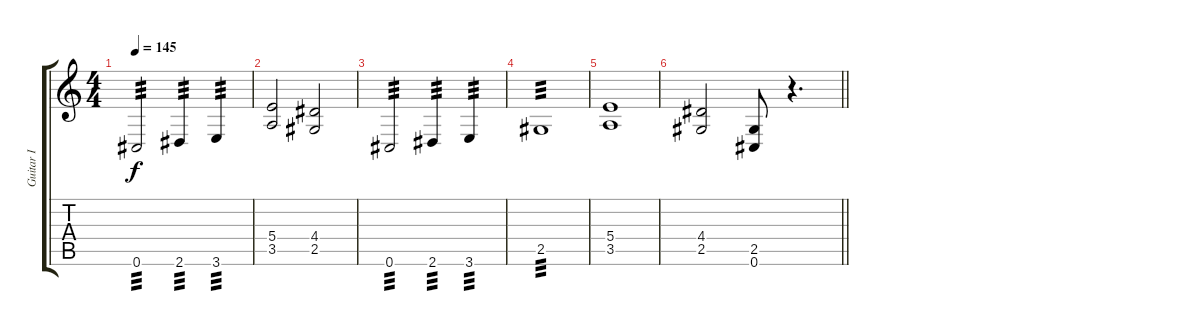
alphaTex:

\track ("Guitar I" "Guitar I") {instrument distortionguitar}
\staff {score tabs}
\tuning (Db4 Ab3 E3 B2 Gb2 Db2) {hide}
\ts (4 4)
\tempo 145
\clef g2
\ks c
0.6.2{tp 3 dy f} 2.6.4{tp 3} 3.6.4{tp 3} |
(5.4 3.5).2 (4.4 2.5).2 |
0.6.2{tp 3} 2.6.4{tp 3} 3.6.4{tp 3} |
2.5.1{tp 3} |
(5.4 3.5).1 |
\barLineRight lightlight
(4.4 2.5).2 (2.5 0.6).8 r.4{d}
